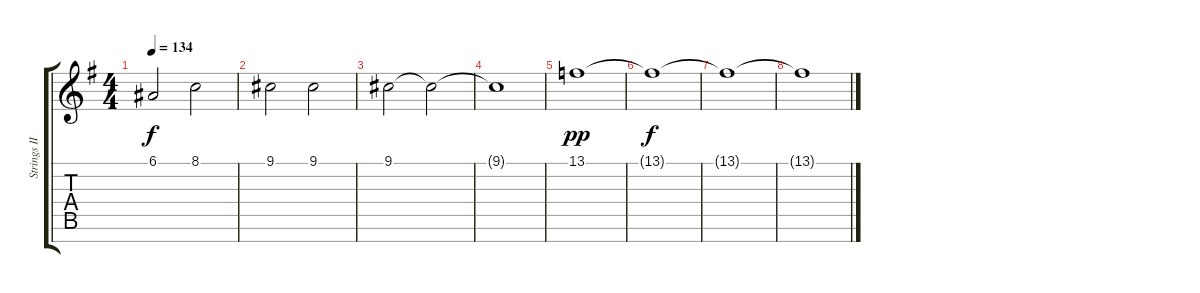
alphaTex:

\track ("Strings II" "Strings II") {instrument stringensemble1}
\staff {score tabs}
\tuning (E4 B3 G3 D3 A2 E2 B1) {hide}
\ts (4 4)
\tempo 134
\clef g2
\ks g
6.1.2{dy f} 8.1.2 |
9.1.2 9.1.2 |
9.1.2 9.1{t}.2{volume 4} |
9.1{t}.1{volume 1} |
13.1.1{dy pp volume 4} |
13.1{t}.1{dy f} |
13.1{t}.1 |
13.1{t}.1{volume 0}
